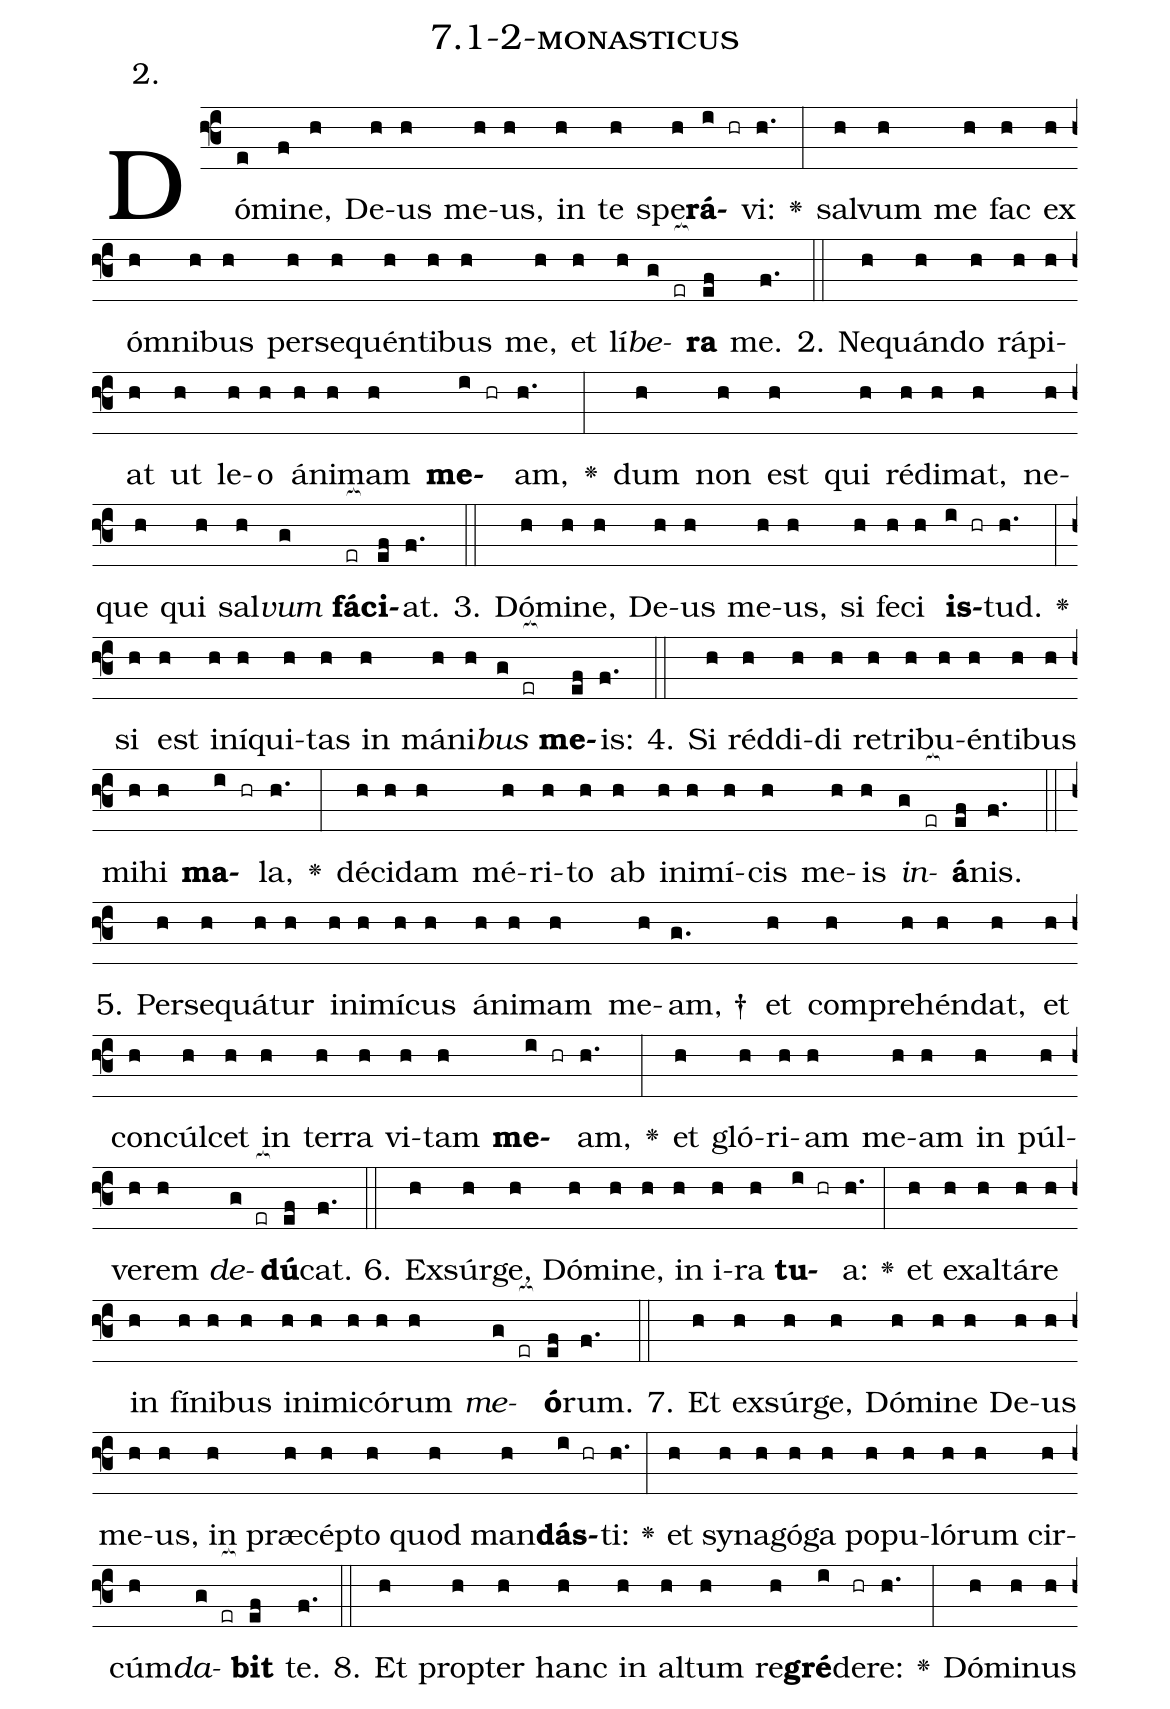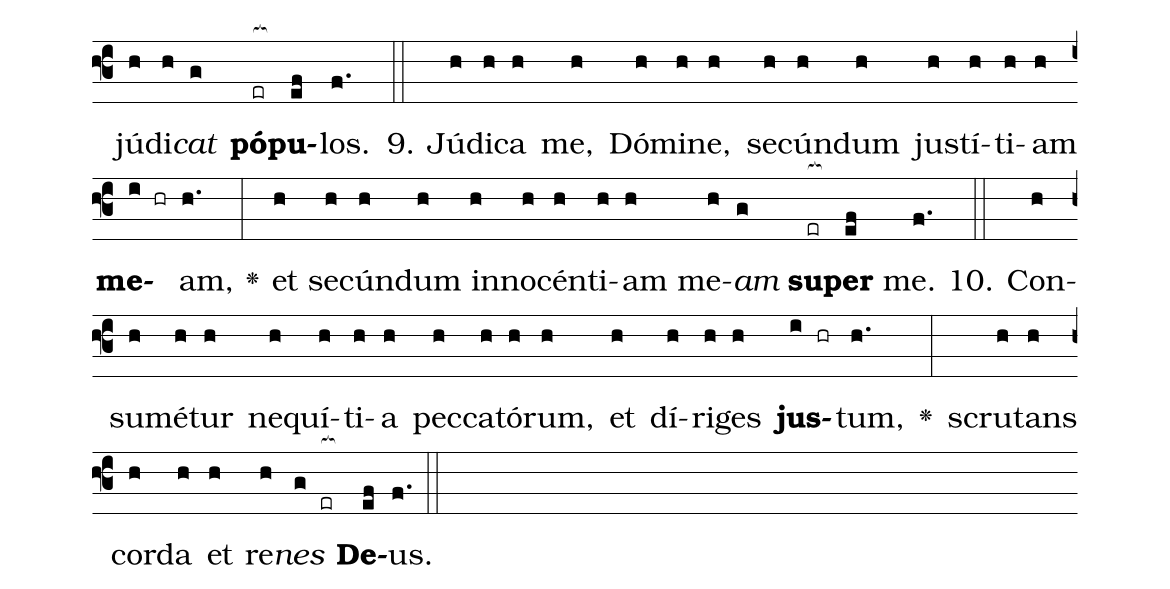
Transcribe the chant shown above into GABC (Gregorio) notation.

name: 7.1-2-monasticus;
annotation: 2.;
%%
(f3)Dó(e)mi(f)ne,(h) De(h)us(h) me(h)us,(h) in(h) te(h) spe(h)<b>rá</b>(i hr)vi:(h.) <v>\greheightstar</v>(:) sal(h)vum(h) me(h) fac(h) ex(h) óm(h)ni(h)bus(h) per(h)se(h)quén(h)ti(h)bus(h) me,(h) et(h) lí(h)<i>be</i>(g er[ocb:1{])<b>ra</b>(ef[ocb:0}]) me.(f.) (::)
2. Ne(h)quán(h)do(h) rá(h)pi(h)at(h) ut(h) le(h)o(h) á(h)ni(h)mam(h) <b>me</b>(i hr)am,(h.) <v>\greheightstar</v>(:) dum(h) non(h) est(h) qui(h) réd(h)i(h)mat,(h) ne(h)que(h) qui(h) sal(h)<i>vum</i>(g) <b>fá</b>(er[ocb:1{])<b>ci</b>(ef[ocb:0}])at.(f.) (::)
3. Dó(h)mi(h)ne,(h) De(h)us(h) me(h)us,(h) si(h) fe(h)ci(h) <b>is</b>(i hr)tud.(h.) <v>\greheightstar</v>(:) si(h) est(h) in(h)í(h)qui(h)tas(h) in(h) má(h)ni(h)<i>bus</i>(g er[ocb:1{]) <b>me</b>(ef[ocb:0}])is:(f.) (::)
4. Si(h) réd(h)di(h)di(h) re(h)tri(h)bu(h)én(h)ti(h)bus(h) mi(h)hi(h) <b>ma</b>(i hr)la,(h.) <v>\greheightstar</v>(:) dé(h)ci(h)dam(h) mé(h)ri(h)to(h) ab(h) in(h)i(h)mí(h)cis(h) me(h)is(h) <i>in</i>(g er[ocb:1{])<b>á</b>(ef[ocb:0}])nis.(f.) (::)
5. Per(h)se(h)quá(h)tur(h) in(h)i(h)mí(h)cus(h) á(h)ni(h)mam(h) me(h)am, †(g.) et(h) com(h)pre(h)hén(h)dat,(h) et(h) con(h)cúl(h)cet(h) in(h) ter(h)ra(h) vi(h)tam(h) <b>me</b>(i hr)am,(h.) <v>\greheightstar</v>(:) et(h) gló(h)ri(h)am(h) me(h)am(h) in(h) púl(h)ve(h)rem(h) <i>de</i>(g er[ocb:1{])<b>dú</b>(ef[ocb:0}])cat.(f.) (::)
6. Ex(h)súr(h)ge,(h) Dó(h)mi(h)ne,(h) in(h) i(h)ra(h) <b>tu</b>(i hr)a:(h.) <v>\greheightstar</v>(:) et(h) ex(h)al(h)tá(h)re(h) in(h) fí(h)ni(h)bus(h) in(h)i(h)mi(h)có(h)rum(h) <i>me</i>(g er[ocb:1{])<b>ó</b>(ef[ocb:0}])rum.(f.) (::)
7. Et(h) ex(h)súr(h)ge,(h) Dó(h)mi(h)ne(h) De(h)us(h) me(h)us,(h) in(h) præ(h)cép(h)to(h) quod(h) man(h)<b>dás</b>(i hr)ti:(h.) <v>\greheightstar</v>(:) et(h) sy(h)na(h)gó(h)ga(h) po(h)pu(h)ló(h)rum(h) cir(h)cúm(h)<i>da</i>(g er[ocb:1{])<b>bit</b>(ef[ocb:0}]) te.(f.) (::)
8. Et(h) prop(h)ter(h) hanc(h) in(h) al(h)tum(h) re(h)<b>gré</b>(i)de(hr)re:(h.) <v>\greheightstar</v>(:) Dó(h)mi(h)nus(h) jú(h)di(h)<i>cat</i>(g) <b>pó</b>(er[ocb:1{])<b>pu</b>(ef[ocb:0}])los.(f.) (::)
9. Jú(h)di(h)ca(h) me,(h) Dó(h)mi(h)ne,(h) se(h)cún(h)dum(h) jus(h)tí(h)ti(h)am(h) <b>me</b>(i hr)am,(h.) <v>\greheightstar</v>(:) et(h) se(h)cún(h)dum(h) in(h)no(h)cén(h)ti(h)am(h) me(h)<i>am</i>(g) <b>su</b>(er[ocb:1{])<b>per</b>(ef[ocb:0}]) me.(f.) (::)
10. Con(h)su(h)mé(h)tur(h) ne(h)quí(h)ti(h)a(h) pec(h)ca(h)tó(h)rum,(h) et(h) dí(h)ri(h)ges(h) <b>jus</b>(i hr)tum,(h.) <v>\greheightstar</v>(:) scru(h)tans(h) cor(h)da(h) et(h) re(h)<i>nes</i>(g er[ocb:1{]) <b>De</b>(ef[ocb:0}])us.(f.) (::)
